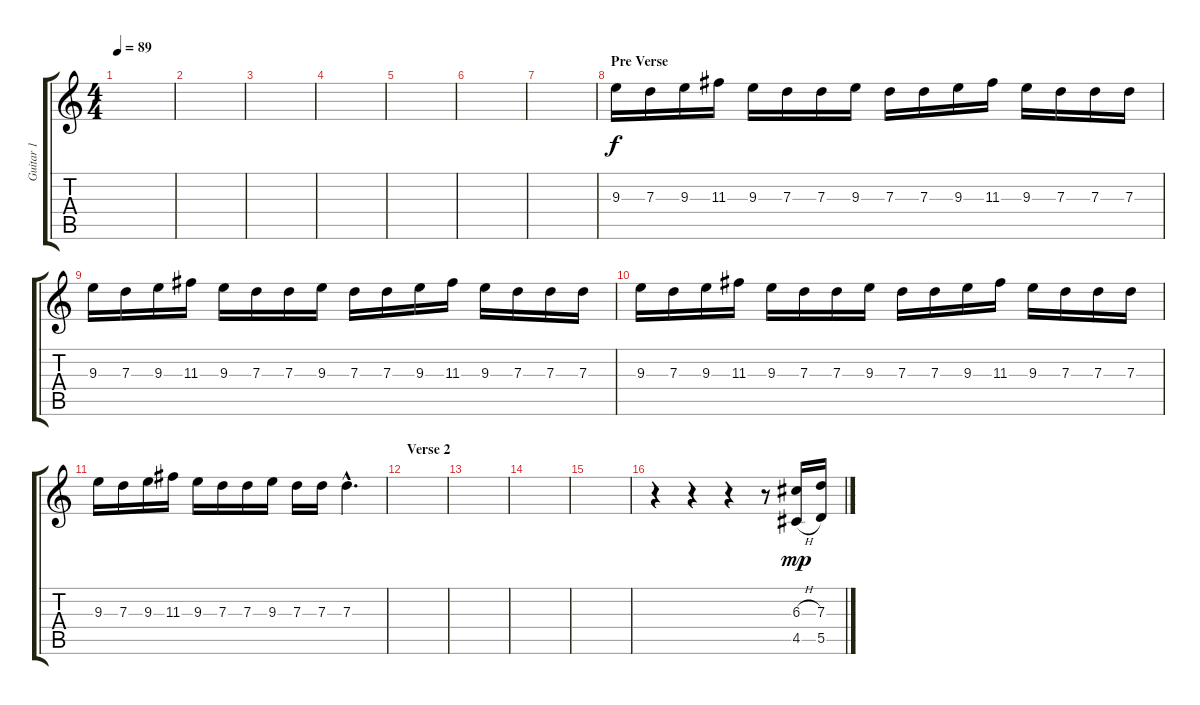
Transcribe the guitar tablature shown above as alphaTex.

\track ("Guitar 1" "Guitar 1") {instrument distortionguitar}
\staff {score tabs}
\tuning (E4 B3 G3 D3 A2 E2) {hide}
\ts (4 4)
\tempo 89
\clef g2
\ks c
|
|
|
|
|
|
|
\section ("" "Pre Verse ")
9.3.16{dy f} 7.3.16 9.3.16 11.3.16 9.3.16 7.3.16 7.3.16 9.3.16 7.3.16 7.3.16 9.3.16 11.3.16 9.3.16 7.3.16 7.3.16 7.3.16 |
9.3.16 7.3.16 9.3.16 11.3.16 9.3.16 7.3.16 7.3.16 9.3.16 7.3.16 7.3.16 9.3.16 11.3.16 9.3.16 7.3.16 7.3.16 7.3.16 |
9.3.16 7.3.16 9.3.16 11.3.16 9.3.16 7.3.16 7.3.16 9.3.16 7.3.16 7.3.16 9.3.16 11.3.16 9.3.16 7.3.16 7.3.16 7.3.16 |
9.3.16 7.3.16 9.3.16 11.3.16 9.3.16 7.3.16 7.3.16 9.3.16 7.3.16 7.3.16 7.3{hac}.4{d} |
\section ("" "Verse 2")
|
|
|
|
r.4 r.4 r.4 r.8 (6.3{h} 4.5{h}).16{dy mp} (7.3 5.5).16
